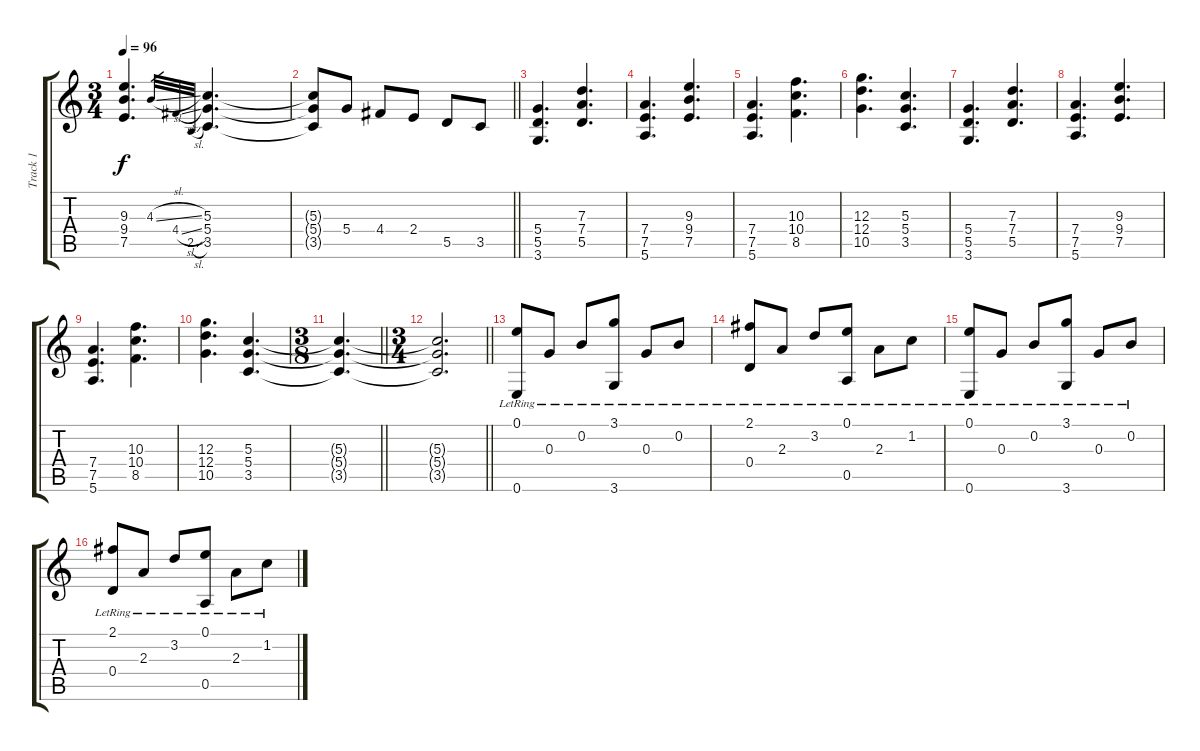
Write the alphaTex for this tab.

\track ("Track 1" "Track 1") {instrument acousticguitarsteel}
\staff {score tabs}
\tuning (E4 B3 G3 D3 A2 E2) {hide}
\ts (3 4)
\tempo 96
\clef g2
\ks c
(9.3 9.4 7.5).4{d dy f} 4.3{sl}.32{gr} 4.4{sl}.32{gr} 2.5{sl}.32{gr} (5.3 5.4 3.5).4{d} |
\barLineRight lightlight
(5.3{t} 5.4{t} 3.5{t}).8 5.4.8 4.4.8 2.4.8 5.5.8 3.5.8 |
(5.4 5.5 3.6).4{d} (7.3 7.4 5.5).4{d} |
(7.4 7.5 5.6).4{d} (9.3 9.4 7.5).4{d} |
(7.4 7.5 5.6).4{d} (10.3 10.4 8.5).4{d} |
(12.3 12.4 10.5).4{d} (5.3 5.4 3.5).4{d} |
(5.4 5.5 3.6).4{d} (7.3 7.4 5.5).4{d} |
(7.4 7.5 5.6).4{d} (9.3 9.4 7.5).4{d} |
(7.4 7.5 5.6).4{d} (10.3 10.4 8.5).4{d} |
(12.3 12.4 10.5).4{d} (5.3 5.4 3.5).4{d} |
\ts (3 8)
\barLineRight lightlight
(5.3{t} 5.4{t} 3.5{t}).4{d} |
\ts (3 4)
\barLineRight lightlight
(5.3{t} 5.4{t} 3.5{t}).2{d volume 5} |
(0.1{lr} 0.6{lr}).8{instrument acousticguitarsteel} 0.3{lr}.8 0.2{lr}.8 (3.1{lr} 3.6{lr}).8 0.3{lr}.8 0.2{lr}.8 |
(2.1{lr} 0.4{lr}).8 2.3{lr}.8 3.2{lr}.8 (0.1{lr} 0.5{lr}).8 2.3{lr}.8 1.2{lr}.8 |
(0.1{lr} 0.6{lr}).8 0.3{lr}.8 0.2{lr}.8 (3.1{lr} 3.6{lr}).8 0.3{lr}.8 0.2{lr}.8 |
(2.1{lr} 0.4{lr}).8 2.3{lr}.8 3.2{lr}.8 (0.1{lr} 0.5{lr}).8 2.3{lr}.8 1.2{lr}.8
